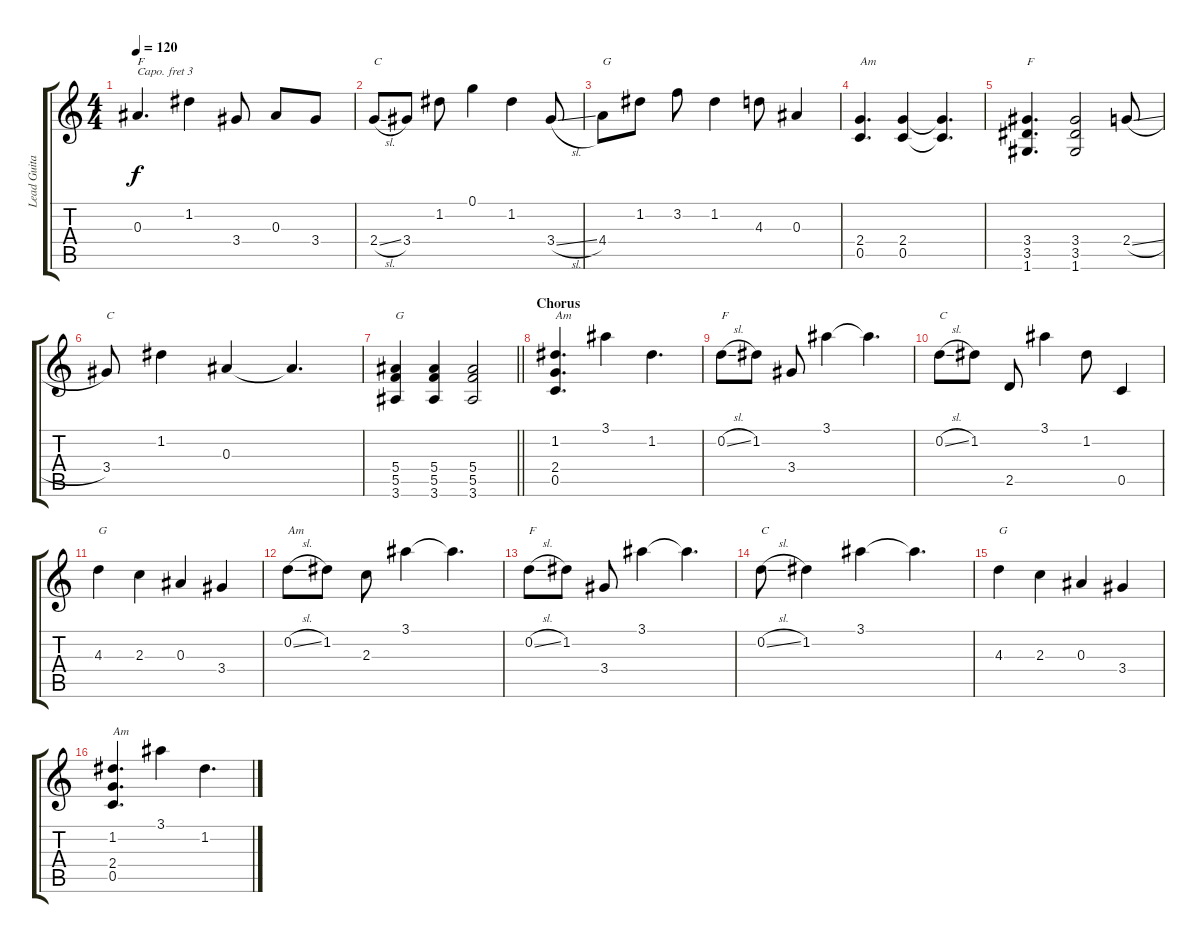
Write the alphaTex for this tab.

\track ("Lead Guitar" "Lead Guita") {instrument acousticguitarsteel}
\staff {score tabs}
\capo 3
\tuning (E4 B3 G3 D3 A2 E2) {hide}
\ts (4 4)
\tempo 120
\clef g2
\ks c
0.3.4{d txt "F" dy f} 1.2.4 3.4.8 0.3.8 3.4.8 |
2.4{sl}.8{txt "C"} 3.4.8 1.2.8 0.1.4 1.2.4 3.4{sl}.8 |
4.4.8{txt "G"} 1.2.8 3.2.8 1.2.4 4.3.8 0.3.4 |
(2.4 0.5).4{d txt "Am"} (2.4 0.5).4 (2.4{t} 0.5{t}).4{d} |
(3.4 3.5 1.6).4{d txt "F"} (3.4 3.5 1.6).2 2.4{sl}.8 |
3.4.8{txt "C"} 1.2.4 0.3.4 0.3{t}.4{d} |
\barLineRight lightlight
(5.4 5.5 3.6).4{txt "G"} (5.4 5.5 3.6).4 (5.4 5.5 3.6).2 |
\section ("" "Chorus")
(1.2 2.4 0.5).4{d txt "Am"} 3.1.4 1.2.4{d} |
0.2{sl}.8{txt "F"} 1.2.8 3.4.8 3.1.4 3.1{t}.4{d} |
0.2{sl}.8{txt "C"} 1.2.8 2.5.8 3.1.4 1.2.8 0.5.4 |
4.3.4{txt "G"} 2.3.4 0.3.4 3.4.4 |
0.2{sl}.8{txt "Am"} 1.2.8 2.3.8 3.1.4 3.1{t}.4{d} |
0.2{sl}.8{txt "F"} 1.2.8 3.4.8 3.1.4 3.1{t}.4{d} |
0.2{sl}.8{txt "C"} 1.2.4 3.1.4 3.1{t}.4{d} |
4.3.4{txt "G"} 2.3.4 0.3.4 3.4.4 |
(1.2 2.4 0.5).4{d txt "Am"} 3.1.4 1.2.4{d}
